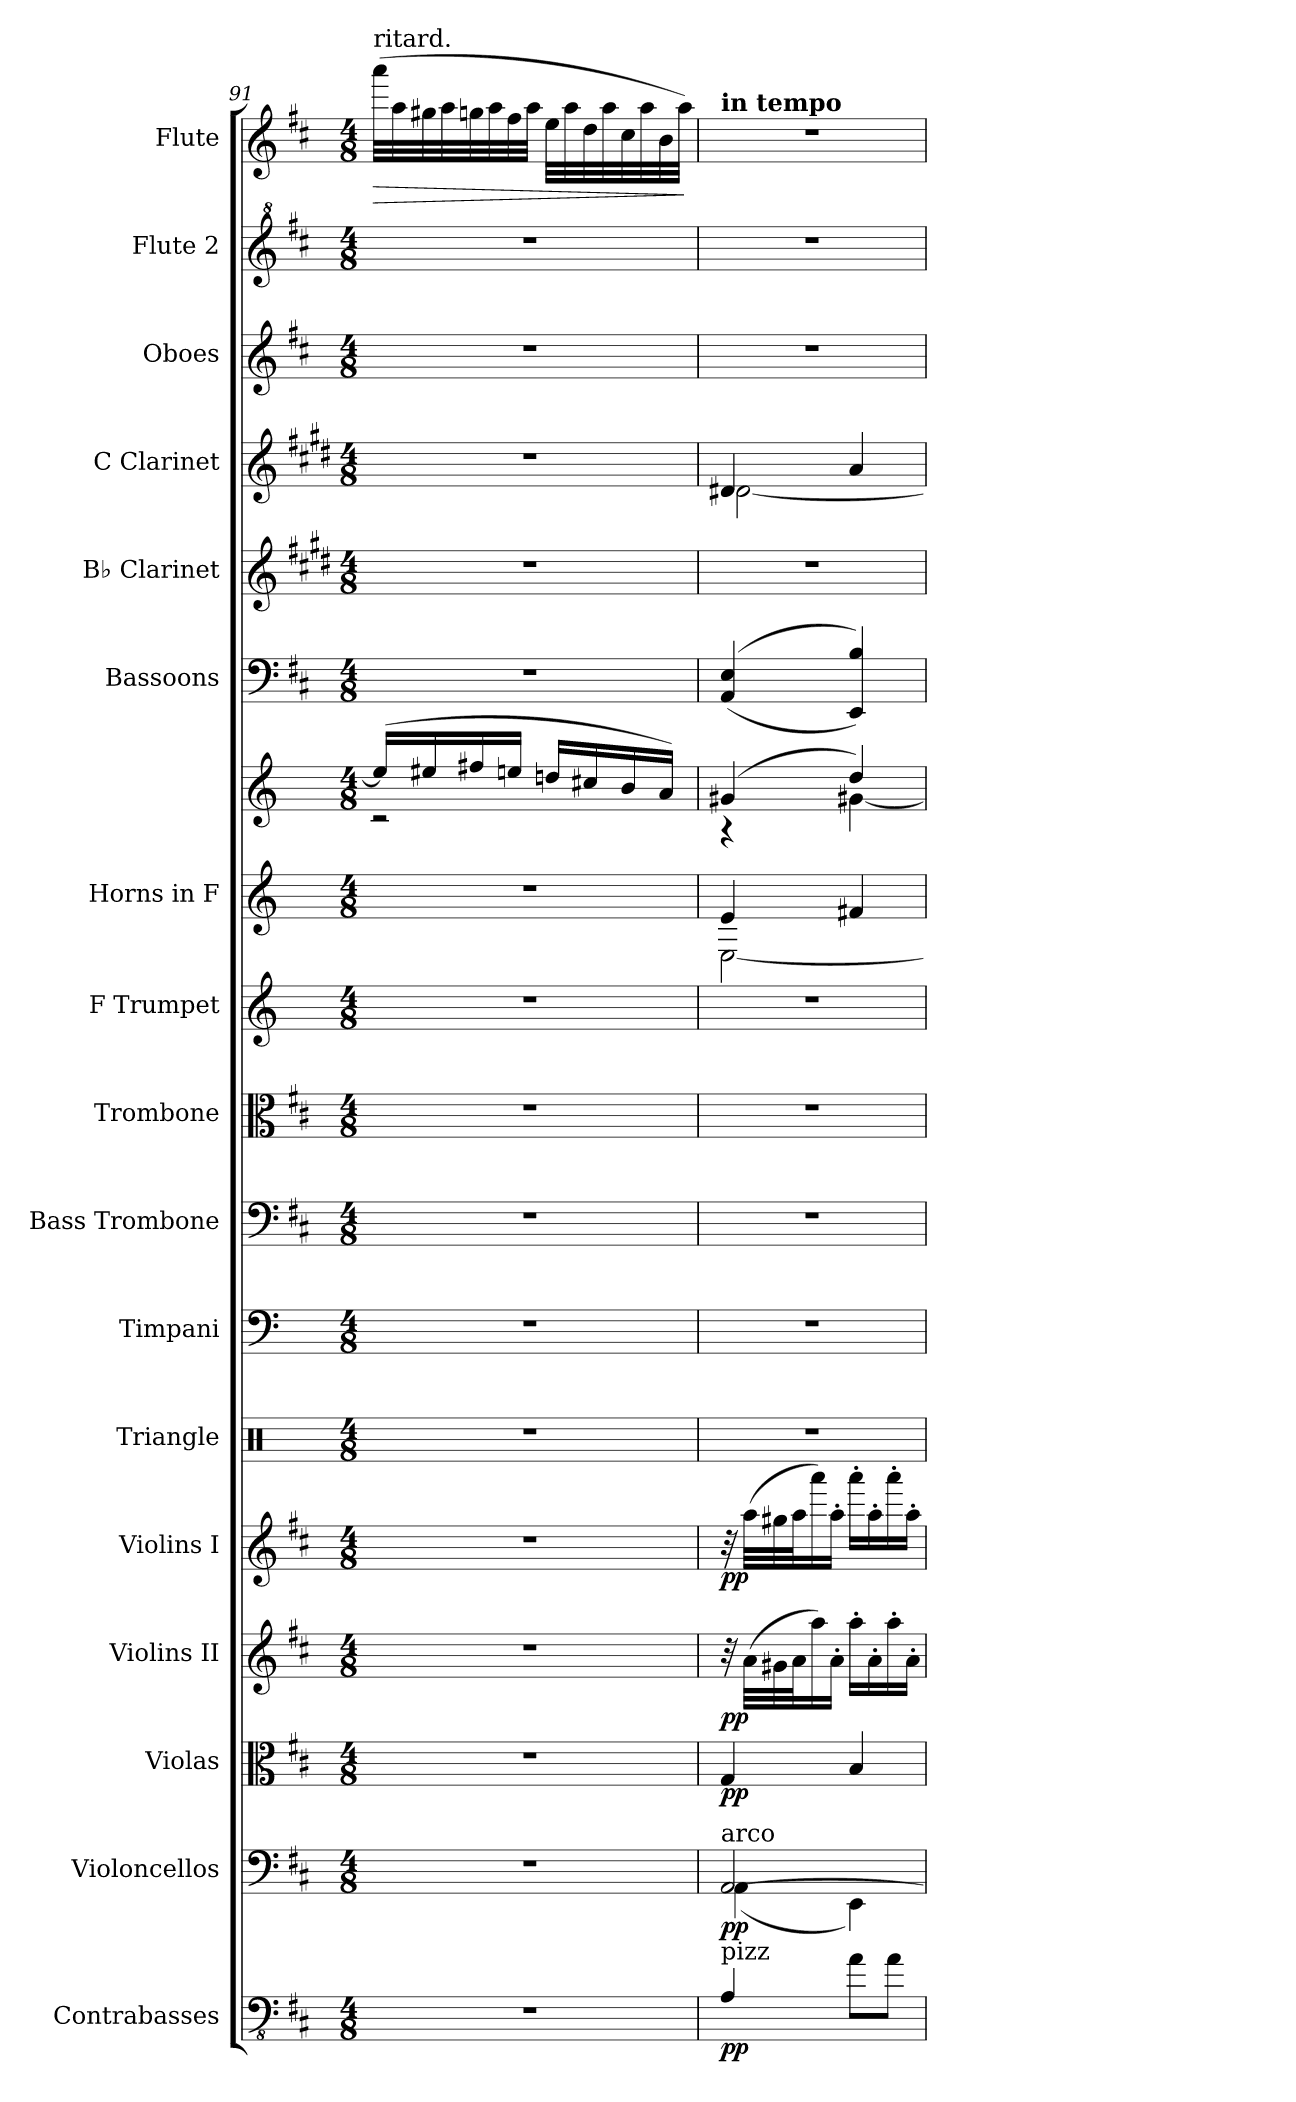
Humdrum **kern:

**kern	**dynam	**kern	**dynam	**kern	**dynam	**kern	**dynam	**kern	**dynam	**kern	**kern	**kern	**kern	**kern	**kern	**kern	**kern	**kern	**kern	**kern	**kern	**kern	**dynam
*part17	*part17	*part16	*part16	*part15	*part15	*part14	*part14	*part13	*part13	*part12	*part11	*part10	*part9	*part8	*part7	*part7	*part6	*part5	*part4	*part3	*part2	*part1	*part1
*staff18	*staff18	*staff17	*staff17	*staff16	*staff16	*staff15	*staff15	*staff14	*staff14	*staff13	*staff12	*staff11	*staff10	*staff9	*staff8	*staff7	*staff6	*staff5	*staff4	*staff3	*staff2	*staff1	*staff1
*I"Contrabasses	*	*I"Violoncellos	*	*I"Violas	*	*I"Violins II	*	*I"Violins I	*	*I"Triangle	*I"Timpani	*I"Bass Trombone	*I"Trombone	*I"F Trumpet	*I"Horns in F	*	*I"Bassoons	*I"B♭ Clarinet	*I"C Clarinet	*I"Oboes	*I"Flute 2	*I"Flute	*
*I'Cb.	*	*I'Vc.	*	*I'Vla.	*	*I'Vln. II	*	*I'Vln. I	*	*I'Trgl.	*I'Timp.	*I'B. Tbn.	*I'Tbn.	*I'F Tpt.	*	*	*I'Bsn.	*I'B♭ Cl.	*I'C Cl.	*I'Ob.	*I'Fl. 2	*I'Fl. 2	*
*clefFv4	*	*clefF4	*	*clefC3	*	*clefG2	*	*clefG2	*	*clefX	*clefF4	*clefF4	*clefC3	*clefG2	*clefG2	*clefG2	*clefF4	*clefG2	*clefG2	*clefG2	*clefG^2	*clefG2	*
*ITrd7c12	*	*	*	*	*	*	*	*	*	*	*	*	*	*ITrd-3c-5	*ITrd4c7	*ITrd4c7	*	*ITrd1c2	*ITrd1c2	*	*	*	*
*k[f#c#]	*	*k[f#c#]	*	*k[f#c#]	*	*k[f#c#]	*	*k[f#c#]	*	*k[]	*k[]	*k[f#c#]	*k[f#c#]	*k[b-]	*k[b-]	*k[b-]	*k[f#c#]	*k[f#c#]	*k[f#c#]	*k[f#c#]	*k[f#c#]	*k[f#c#]	*
*M4/8	*	*M4/8	*	*M4/8	*	*M4/8	*	*M4/8	*	*M4/8	*M4/8	*M4/8	*M4/8	*M4/8	*M4/8	*M4/8	*M4/8	*M4/8	*M4/8	*M4/8	*M4/8	*M4/8	*
=91	=91	=91	=91	=91	=91	=91	=91	=91	=91	=91	=91	=91	=91	=91	=91	=91	=91	=91	=91	=91	=91	=91	=91
*	*	*	*	*	*	*	*	*	*	*	*	*	*	*	*	*^	*	*	*	*	*	*	*
!	!	!	!	!	!	!	!	!	!	!	!	!	!	!	!	!	!	!	!	!	!	!	!LO:TX:t=ritard.	!
!	!	!	!	!	!	!	!	!	!	!	!	!	!	!	!	!	!	!	!	!	!	!	!	!LO:HP:b
2r	.	2r	.	2r	.	2r	.	2r	.	2r	2r	2r	2r	2r	2r	(>16a/LL]	2r	2r	2r	2r	2r	2r	(>32aaa\LLL	>
.	.	.	.	.	.	.	.	.	.	.	.	.	.	.	.	.	.	.	.	.	.	.	32aa\	.
*	*	*	*	*	*	*	*	*	*	*	*	*	*	*	*	*	*	*	*	*	*	*	*MM64	*
.	.	.	.	.	.	.	.	.	.	.	.	.	.	.	.	16a#X/	.	.	.	.	.	.	32gg#X\	.
.	.	.	.	.	.	.	.	.	.	.	.	.	.	.	.	.	.	.	.	.	.	.	32aa\	.
.	.	.	.	.	.	.	.	.	.	.	.	.	.	.	.	16bn/	.	.	.	.	.	.	32ggn\	.
*	*	*	*	*	*	*	*	*	*	*	*	*	*	*	*	*	*	*	*	*	*	*	*MM62	*
.	.	.	.	.	.	.	.	.	.	.	.	.	.	.	.	.	.	.	.	.	.	.	32aa\	.
.	.	.	.	.	.	.	.	.	.	.	.	.	.	.	.	16an/JJ	.	.	.	.	.	.	32ff#\	.
.	.	.	.	.	.	.	.	.	.	.	.	.	.	.	.	.	.	.	.	.	.	.	32aa\JJJ	.
.	.	.	.	.	.	.	.	.	.	.	.	.	.	.	.	16gn/LL	.	.	.	.	.	.	32ee\LLL	.
*	*	*	*	*	*	*	*	*	*	*	*	*	*	*	*	*	*	*	*	*	*	*	*MM60	*
.	.	.	.	.	.	.	.	.	.	.	.	.	.	.	.	.	.	.	.	.	.	.	32aa\	.
.	.	.	.	.	.	.	.	.	.	.	.	.	.	.	.	16f#X/	.	.	.	.	.	.	32dd\	.
.	.	.	.	.	.	.	.	.	.	.	.	.	.	.	.	.	.	.	.	.	.	.	32aa\	.
.	.	.	.	.	.	.	.	.	.	.	.	.	.	.	.	16e/	.	.	.	.	.	.	32cc#\	.
*	*	*	*	*	*	*	*	*	*	*	*	*	*	*	*	*	*	*	*	*	*	*	*MM58	*
.	.	.	.	.	.	.	.	.	.	.	.	.	.	.	.	.	.	.	.	.	.	.	32aa\	.
.	.	.	.	.	.	.	.	.	.	.	.	.	.	.	.	16d/JJ)	.	.	.	.	.	.	32b\	.
.	.	.	.	.	.	.	.	.	.	.	.	.	.	.	.	.	.	.	.	.	.	.	32aa\JJJ)	.
*	*	*	*	*	*	*	*	*	*	*	*	*	*	*	*	*v	*v	*	*	*	*	*	*	*
.	.	.	.	.	.	.	.	.	.	.	.	.	.	.	.	.	.	.	.	.	.	.	]
=92	=92	=92	=92	=92	=92	=92	=92	=92	=92	=92	=92	=92	=92	=92	=92	=92	=92	=92	=92	=92	=92	=92	=92
*	*	*	*	*	*	*	*	*	*	*	*	*	*	*	*	*	*	*	*	*	*	*MM66	*
*	*	*^	*	*	*	*	*	*	*	*	*	*	*	*	*^	*^	*	*	*^	*	*	*	*
!	!	!	!	!	!	!	!	!	!	!	!	!	!	!	!	!	!	!	!	!	!	!	!	!	!	!LO:TX:a:B:t=in tempo	!
!	!	!LO:TX:a:t=arco	!	!	!	!	!	!	!	!	!	!	!	!	!	!	!	!	!	!	!	!	!	!	!	!	!
!LO:TX:a:t=pizz	!	!	!	!	!	!	!	!	!	!	!	!	!	!	!	!	!	!	!	!	!	!	!	!	!	!	!
!	!LO:DY:b	!	!	!LO:DY:b	!	!LO:DY:b	!	!LO:DY:b	!	!LO:DY:b	!	!	!	!	!	!	!	!	!	!	!	!	!	!	!	!	!
4AAA/	pp	[2AA/	(<4AA\	pp	4G/	pp	32r	pp	32r	pp	2r	2r	2r	2r	2r	4A/	[2AA\	(>4c#X/	4r	(<(>4AA/ 4E/	2r	4c#X/	[2c#\	2r	2r	2r	.
.	.	.	.	.	.	.	(>32a\LLL	.	(>32aa\LLL	.	.	.	.	.	.	.	.	.	.	.	.	.	.	.	.	.	.
.	.	.	.	.	.	.	32g#X\	.	32gg#X\	.	.	.	.	.	.	.	.	.	.	.	.	.	.	.	.	.	.
.	.	.	.	.	.	.	32a\J	.	32aa\J	.	.	.	.	.	.	.	.	.	.	.	.	.	.	.	.	.	.
.	.	.	.	.	.	.	16aa\)	.	16aaa\)	.	.	.	.	.	.	.	.	.	.	.	.	.	.	.	.	.	.
.	.	.	.	.	.	.	16a'\JJ	.	16aa'\JJ	.	.	.	.	.	.	.	.	.	.	.	.	.	.	.	.	.	.
8AA\L	.	.	4EE\)	.	4B/	.	16aa'\LL	.	16aaa'\LL	.	.	.	.	.	.	4Bn/	.	4g/)	[4c#X\	4EE/ 4B/))	.	4g/	.	.	.	.	.
.	.	.	.	.	.	.	16a'\	.	16aa'\	.	.	.	.	.	.	.	.	.	.	.	.	.	.	.	.	.	.
8AA\J	.	.	.	.	.	.	16aa'\	.	16aaa'\	.	.	.	.	.	.	.	.	.	.	.	.	.	.	.	.	.	.
.	.	.	.	.	.	.	16a'\JJ	.	16aa'\JJ	.	.	.	.	.	.	.	.	.	.	.	.	.	.	.	.	.	.
*	*	*	*	*	*	*	*	*	*	*	*	*	*	*	*	*v	*v	*	*	*	*	*v	*v	*	*	*	*
*	*	*v	*v	*	*	*	*	*	*	*	*	*	*	*	*	*	*v	*v	*	*	*	*	*	*	*
=	=	=	=	=	=	=	=	=	=	=	=	=	=	=	=	=	=	=	=	=	=	=	=
*-	*-	*-	*-	*-	*-	*-	*-	*-	*-	*-	*-	*-	*-	*-	*-	*-	*-	*-	*-	*-	*-	*-	*-
